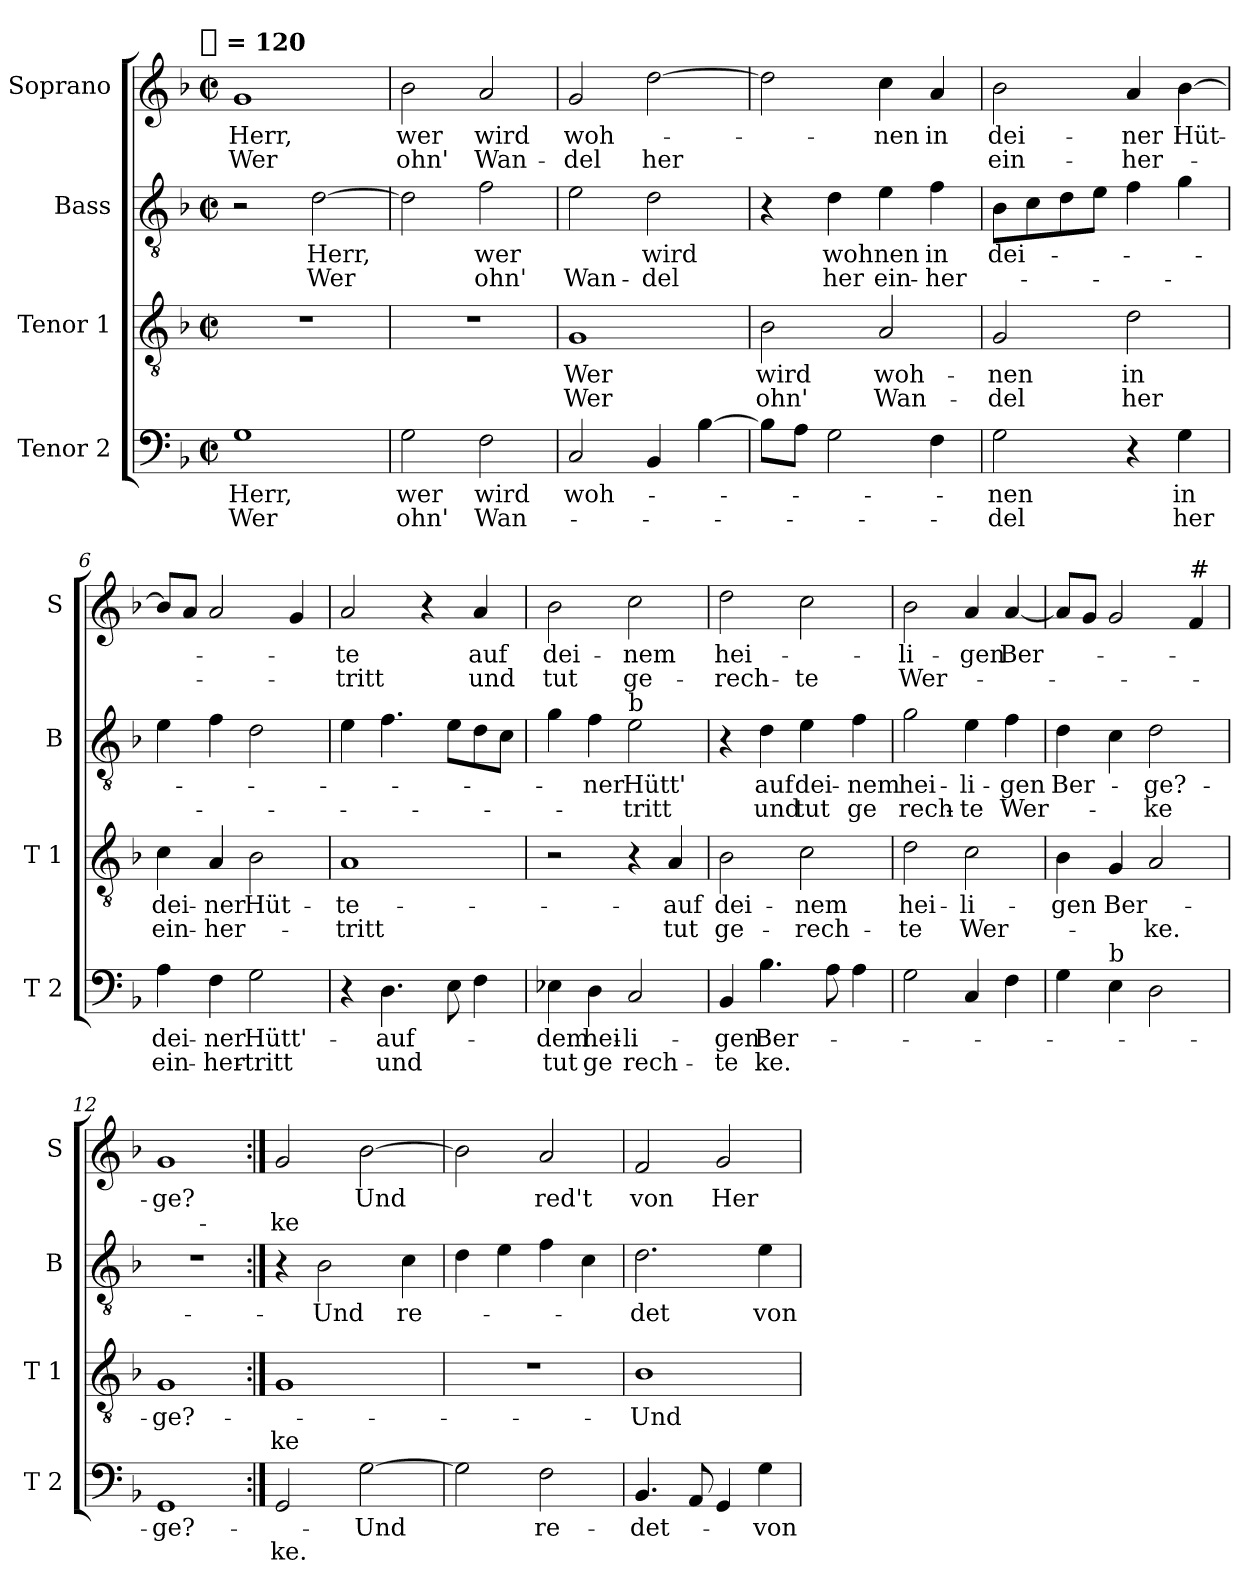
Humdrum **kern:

**kern	**text	**text	**kern	**text	**text	**kern	**text	**text	**kern	**text	**text
*part4	*part4	*part4	*part3	*part3	*part3	*part2	*part2	*part2	*part1	*part1	*part1
*staff4	*staff4	*staff4	*staff3	*staff3	*staff3	*staff2	*staff2	*staff2	*staff1	*staff1	*staff1
*I"Tenor 2	*	*	*I"Tenor 1	*	*	*I"Bass	*	*	*I"Soprano	*	*
*I'T 2	*	*	*I'T 1	*	*	*I'B	*	*	*I'S	*	*
*clefF4	*	*	*clefGv2	*	*	*clefGv2	*	*	*clefG2	*	*
*k[b-]	*	*	*k[b-]	*	*	*k[b-]	*	*	*k[b-]	*	*
!!LO:TX:omd:t=[quarter] = 120
*M2/2	*	*	*M2/2	*	*	*M2/2	*	*	*M2/2	*	*
*met(c|)	*	*	*met(c|)	*	*	*met(c|)	*	*	*met(c|)	*	*
*MM120	*	*	*MM120	*	*	*MM120	*	*	*MM120	*	*
=1	=1	=1	=1	=1	=1	=1	=1	=1	=1	=1	=1
!	!LO:LY:b	!LO:LY:b	!	!	!	!	!	!	!	!LO:LY:b	!LO:LY:b
1G	Herr,	Wer	1r	.	.	2r	.	.	1g	Herr,	Wer
!	!	!	!	!	!	!	!LO:LY:b	!LO:LY:b	!	!	!
.	.	.	.	.	.	[2d\	Herr,	Wer	.	.	.
=2	=2	=2	=2	=2	=2	=2	=2	=2	=2	=2	=2
!	!LO:LY:b	!LO:LY:b	!	!	!	!	!	!	!	!LO:LY:b	!LO:LY:b
2G\	wer	ohn'	1r	.	.	2d\]	.	.	2b-\	wer	ohn'
!	!LO:LY:b	!LO:LY:b	!	!	!	!	!LO:LY:b	!LO:LY:b	!	!LO:LY:b	!LO:LY:b
2F\	wird	Wan-	.	.	.	2f\	wer	ohn'	2a/	wird	Wan-
=3	=3	=3	=3	=3	=3	=3	=3	=3	=3	=3	=3
!	!LO:LY:b	!	!	!LO:LY:b	!LO:LY:b	!	!	!LO:LY:b	!	!LO:LY:b	!LO:LY:b
2C/	woh-	.	1G	Wer	Wer	2e\	.	Wan-	2g/	woh-	-del
!	!	!	!	!	!	!	!LO:LY:b	!LO:LY:b	!	!	!LO:LY:b
4BB-/	.	.	.	.	.	2d\	wird	-del	[2dd\	.	her
[4B-\	.	.	.	.	.	.	.	.	.	.	.
=4	=4	=4	=4	=4	=4	=4	=4	=4	=4	=4	=4
!	!	!	!	!LO:LY:b	!LO:LY:b	!	!	!	!	!	!
8B-L]	.	.	2B-\	wird	ohn'	4r	.	.	2dd\]	.	.
8AJ	.	.	.	.	.	.	.	.	.	.	.
!	!	!	!	!	!	!	!LO:LY:b	!LO:LY:b	!	!	!
2G\	.	.	.	.	.	4d\	woh	her	.	.	.
!	!	!	!	!LO:LY:b	!LO:LY:b	!	!LO:LY:b	!LO:LY:b	!	!LO:LY:b	!
.	.	.	2A/	woh-	Wan-	4e\	nen	ein-	4cc\	-nen	.
!	!	!	!	!	!	!	!LO:LY:b	!LO:LY:b	!	!LO:LY:b	!
4F\	.	.	.	.	.	4f\	in	-her-	4a/	in	.
=5	=5	=5	=5	=5	=5	=5	=5	=5	=5	=5	=5
!	!LO:LY:b	!LO:LY:b	!	!LO:LY:b	!LO:LY:b	!	!LO:LY:b	!	!	!LO:LY:b	!LO:LY:b
2G\	-nen	-del	2G/	-nen	-del	8B-L	dei-	.	2b-\	dei-	ein-
.	.	.	.	.	.	8c	.	.	.	.	.
.	.	.	.	.	.	8d	.	.	.	.	.
.	.	.	.	.	.	8eJ	.	.	.	.	.
!	!	!	!	!LO:LY:b	!LO:LY:b	!	!	!	!	!LO:LY:b	!LO:LY:b
4r	.	.	2d\	in	her	4f\	.	.	4a/	-ner	-her-
!	!LO:LY:b	!LO:LY:b	!	!	!	!	!	!	!	!LO:LY:b	!
4G\	in	her	.	.	.	4g\	.	.	[4b-\	Hüt-	.
=6	=6	=6	=6	=6	=6	=6	=6	=6	=6	=6	=6
!	!LO:LY:b	!LO:LY:b	!	!LO:LY:b	!LO:LY:b	!	!	!	!	!	!
4A\	dei-	ein-	4c\	dei-	ein-	4e\	.	.	8b-L]	.	.
.	.	.	.	.	.	.	.	.	8aJ	.	.
!	!LO:LY:b	!LO:LY:b	!	!LO:LY:b	!LO:LY:b	!	!	!	!	!	!
4F\	-ner	-her-	4A/	-ner	-her-	4f\	.	.	2a/	.	.
!	!LO:LY:b	!LO:LY:b	!	!LO:LY:b	!	!	!	!	!	!	!
2G\	Hütt'-	-tritt	2B-\	Hüt-	.	2d\	.	.	.	.	.
.	.	.	.	.	.	.	.	.	4g/	.	.
!!LO:LB:g=z
=7	=7	=7	=7	=7	=7	=7	=7	=7	=7	=7	=7
!	!	!	!	!LO:LY:b	!LO:LY:b	!	!	!	!	!LO:LY:b	!LO:LY:b
4r	.	.	1A	-te-	-tritt	4e\	.	.	2a/	-te	-tritt
!	!LO:LY:b	!LO:LY:b	!	!	!	!	!	!	!	!	!
4.D\	-auf-	und	.	.	.	4.f\	.	.	.	.	.
.	.	.	.	.	.	.	.	.	4r	.	.
8E\	.	.	.	.	.	8eL	.	.	.	.	.
!	!	!	!	!	!	!	!	!	!	!LO:LY:b	!LO:LY:b
4F\	.	.	.	.	.	8d	.	.	4a/	auf	und
.	.	.	.	.	.	8cJ	.	.	.	.	.
=8	=8	=8	=8	=8	=8	=8	=8	=8	=8	=8	=8
!	!LO:LY:b	!LO:LY:b	!	!	!	!	!	!	!	!LO:LY:b	!LO:LY:b
4E-X\	-dem	tut	2r	.	.	4g\	.	.	2b-\	dei-	tut
!	!LO:LY:b	!LO:LY:b	!	!	!	!	!LO:LY:b	!	!	!	!
4D\	hei-	ge	.	.	.	4f\	-ner	.	.	.	.
!	!	!	!	!	!	!LO:TX:a:t=b	!	!	!	!	!
!	!LO:LY:b	!LO:LY:b	!	!	!	!	!LO:LY:b	!LO:LY:b	!	!LO:LY:b	!LO:LY:b
2C/	-li-	rech-	4r	.	.	2e\	Hütt'	-tritt	2cc\	-nem	ge-
!	!	!	!	!LO:LY:b	!LO:LY:b	!	!	!	!	!	!
.	.	.	4A/	-auf	tut	.	.	.	.	.	.
=9	=9	=9	=9	=9	=9	=9	=9	=9	=9	=9	=9
!	!LO:LY:b	!LO:LY:b	!	!LO:LY:b	!LO:LY:b	!	!	!	!	!LO:LY:b	!LO:LY:b
4BB-/	-gen	-te	2B-\	dei-	ge-	4r	.	.	2dd\	hei-	-rech-
!	!LO:LY:b	!LO:LY:b	!	!	!	!	!LO:LY:b	!LO:LY:b	!	!	!
4.B-\	Ber-	ke.	.	.	.	4d\	auf	und	.	.	.
!	!	!	!	!LO:LY:b	!LO:LY:b	!	!LO:LY:b	!LO:LY:b	!	!	!LO:LY:b
.	.	.	2c\	-nem	-rech-	4e\	dei-	tut	2cc\	.	-te
8A\	.	.	.	.	.	.	.	.	.	.	.
!	!	!	!	!	!	!	!LO:LY:b	!LO:LY:b	!	!	!
4A\	.	.	.	.	.	4f\	-nem	ge	.	.	.
=10	=10	=10	=10	=10	=10	=10	=10	=10	=10	=10	=10
!	!	!	!	!LO:LY:b	!LO:LY:b	!	!LO:LY:b	!LO:LY:b	!	!LO:LY:b	!LO:LY:b
2G\	.	.	2d\	hei-	-te	2g\	hei-	rech-	2b-\	-li-	Wer-
!	!	!	!	!LO:LY:b	!LO:LY:b	!	!LO:LY:b	!LO:LY:b	!	!LO:LY:b	!
4C/	.	.	2c\	-li-	Wer-	4e\	-li-	-te	4a/	-gen	.
!	!	!	!	!	!	!	!LO:LY:b	!LO:LY:b	!	!LO:LY:b	!
4F\	.	.	.	.	.	4f\	-gen	Wer-	[4a/	Ber-	.
=11	=11	=11	=11	=11	=11	=11	=11	=11	=11	=11	=11
!	!	!	!	!LO:LY:b	!	!	!LO:LY:b	!	!	!	!
4G\	.	.	4B-\	-gen	.	4d\	Ber-	.	8aL]	.	.
.	.	.	.	.	.	.	.	.	8gJ	.	.
!LO:TX:a:t=b	!	!	!	!	!	!	!	!	!	!	!
!	!	!	!	!LO:LY:b	!	!	!	!	!	!	!
4E\	.	.	4G/	Ber-	.	4c\	.	.	2g/	.	.
!	!	!	!	!	!LO:LY:b	!	!LO:LY:b	!LO:LY:b	!	!	!
2D\	.	.	2A/	.	-ke.	2d\	-ge?-	-ke	.	.	.
!	!	!	!	!	!	!	!	!	!LO:TX:a:t=#	!	!
.	.	.	.	.	.	.	.	.	4f/	.	.
=12	=12	=12	=12	=12	=12	=12	=12	=12	=12	=12	=12
!	!LO:LY:b	!	!	!LO:LY:b	!	!	!	!	!	!LO:LY:b	!
1GG	-ge?-	.	1G	-ge?-	.	1r	.	.	1g	-ge?	.
!!LO:PB:g=z
=13:|!	=13:|!	=13:|!	=13:|!	=13:|!	=13:|!	=13:|!	=13:|!	=13:|!	=13:|!	=13:|!	=13:|!
!	!	!LO:LY:b	!	!	!LO:LY:b	!	!	!	!	!	!LO:LY:b
2GG/	.	ke.	1G	.	ke	4r	.	.	2g/	.	-ke
!	!	!	!	!	!	!	!LO:LY:b	!	!	!	!
.	.	.	.	.	.	2B-\	-Und	.	.	.	.
!	!LO:LY:b	!	!	!	!	!	!	!	!	!LO:LY:b	!
[2G\	-Und	.	.	.	.	.	.	.	[2b-\	Und	.
!	!	!	!	!	!	!	!LO:LY:b	!	!	!	!
.	.	.	.	.	.	4c\	re-	.	.	.	.
=14	=14	=14	=14	=14	=14	=14	=14	=14	=14	=14	=14
2G\]	.	.	1r	.	.	4d\	.	.	2b-\]	.	.
.	.	.	.	.	.	4e\	.	.	.	.	.
!	!LO:LY:b	!	!	!	!	!	!	!	!	!LO:LY:b	!
2F\	re-	.	.	.	.	4f\	.	.	2a/	red't	.
.	.	.	.	.	.	4c\	.	.	.	.	.
=15	=15	=15	=15	=15	=15	=15	=15	=15	=15	=15	=15
!	!LO:LY:b	!	!	!LO:LY:b	!	!	!LO:LY:b	!	!	!LO:LY:b	!
4.BB-/	-det-	.	1B-	-Und	.	2.d\	-det	.	2f/	von	.
8AA/	.	.	.	.	.	.	.	.	.	.	.
!	!	!	!	!	!	!	!	!	!	!LO:LY:b	!
4GG/	.	.	.	.	.	.	.	.	2g/	Her-	.
!	!LO:LY:b	!	!	!	!	!	!LO:LY:b	!	!	!	!
4G\	-von	.	.	.	.	4e\	von	.	.	.	.
=	=	=	=	=	=	=	=	=	=	=	=
*-	*-	*-	*-	*-	*-	*-	*-	*-	*-	*-	*-
